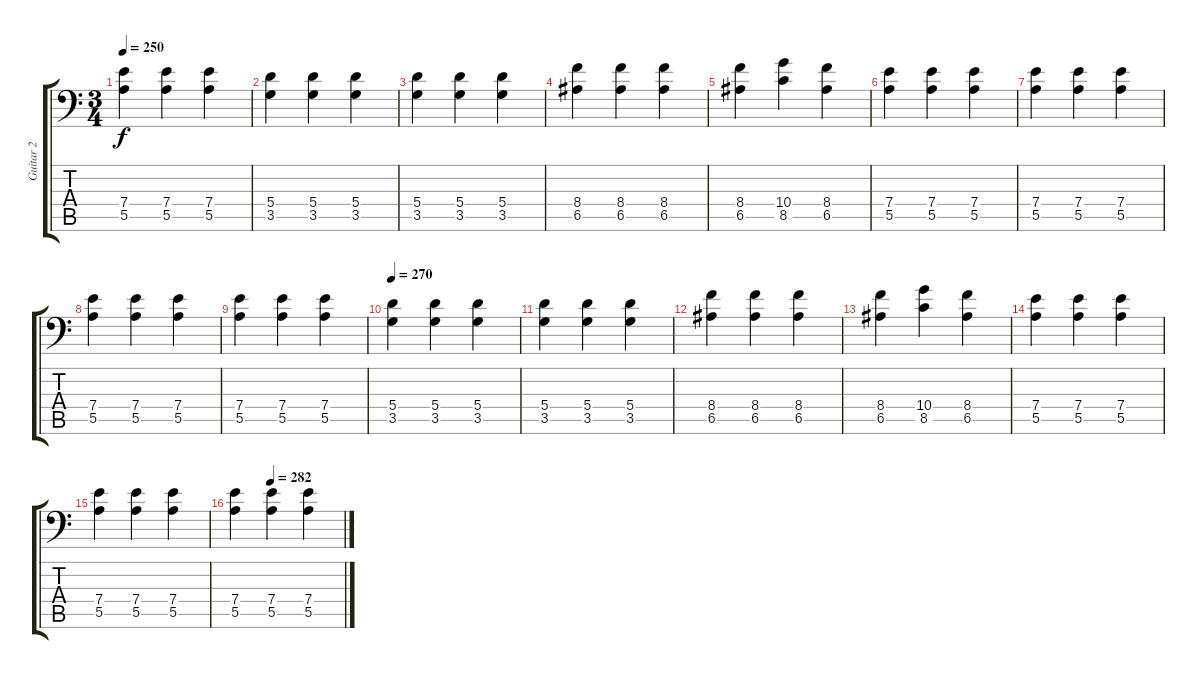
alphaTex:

\track ("Guitar 2" "Guitar 2") {instrument distortionguitar}
\staff {score tabs}
\tuning (B3 Gb3 D3 A2 E2 A1) {hide}
\ts (3 4)
\tempo 250
\clef f4
\ks c
(7.4 5.5).4{dy f} (7.4 5.5).4 (7.4 5.5).4 |
(5.4 3.5).4 (5.4 3.5).4 (5.4 3.5).4 |
(5.4 3.5).4 (5.4 3.5).4 (5.4 3.5).4 |
(8.4 6.5).4 (8.4 6.5).4 (8.4 6.5).4 |
(8.4 6.5).4 (10.4 8.5).4 (8.4 6.5).4 |
(7.4 5.5).4 (7.4 5.5).4 (7.4 5.5).4 |
(7.4 5.5).4 (7.4 5.5).4 (7.4 5.5).4 |
(7.4 5.5).4 (7.4 5.5).4 (7.4 5.5).4 |
(7.4 5.5).4 (7.4 5.5).4 (7.4 5.5).4 |
\tempo 270
(5.4 3.5).4 (5.4 3.5).4 (5.4 3.5).4 |
(5.4 3.5).4 (5.4 3.5).4 (5.4 3.5).4 |
(8.4 6.5).4 (8.4 6.5).4 (8.4 6.5).4 |
(8.4 6.5).4 (10.4 8.5).4 (8.4 6.5).4 |
(7.4 5.5).4 (7.4 5.5).4 (7.4 5.5).4 |
(7.4 5.5).4 (7.4 5.5).4 (7.4 5.5).4 |
\tempo (282 0.3333333333333333)
(7.4 5.5).4 (7.4 5.5).4 (7.4 5.5).4
